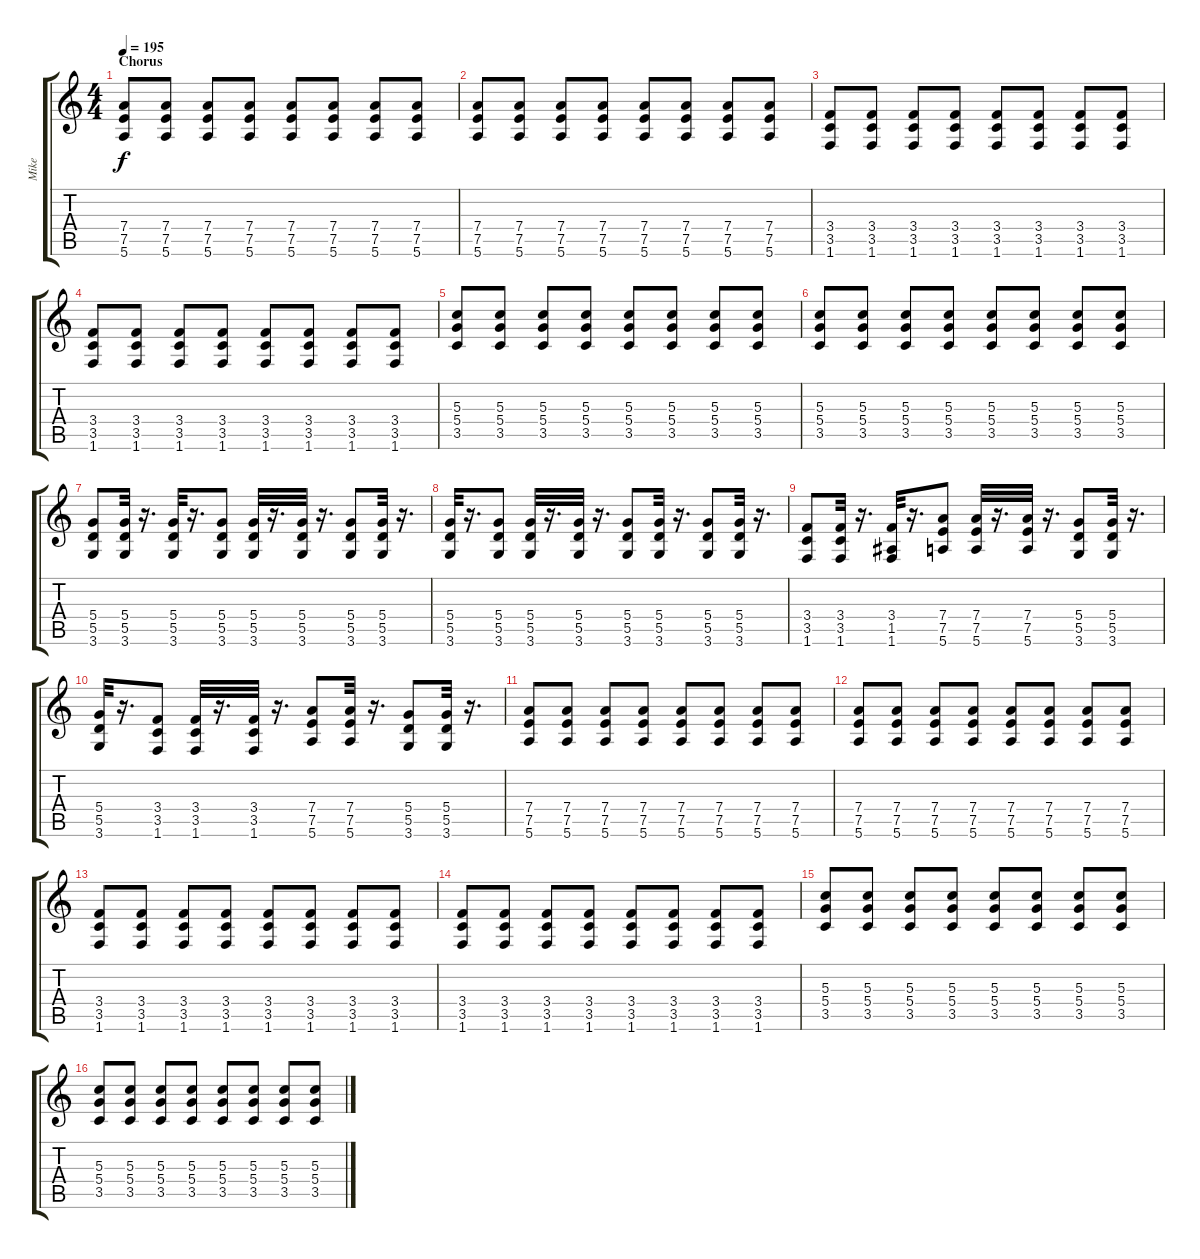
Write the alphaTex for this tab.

\track ("Mike" "Mike") {instrument acousticguitarsteel}
\staff {score tabs}
\tuning (E4 B3 G3 D3 A2 E2) {hide}
\ts (4 4)
\section ("" "Chorus")
\tempo 195
\clef g2
\ks c
(7.4 7.5 5.6).8{dy f volume 10 instrument distortionguitar} (7.4 7.5 5.6).8 (7.4 7.5 5.6).8 (7.4 7.5 5.6).8 (7.4 7.5 5.6).8 (7.4 7.5 5.6).8 (7.4 7.5 5.6).8 (7.4 7.5 5.6).8 |
(7.4 7.5 5.6).8 (7.4 7.5 5.6).8 (7.4 7.5 5.6).8 (7.4 7.5 5.6).8 (7.4 7.5 5.6).8 (7.4 7.5 5.6).8 (7.4 7.5 5.6).8 (7.4 7.5 5.6).8 |
(3.4 3.5 1.6).8 (3.4 3.5 1.6).8 (3.4 3.5 1.6).8 (3.4 3.5 1.6).8 (3.4 3.5 1.6).8 (3.4 3.5 1.6).8 (3.4 3.5 1.6).8 (3.4 3.5 1.6).8 |
(3.4 3.5 1.6).8 (3.4 3.5 1.6).8 (3.4 3.5 1.6).8 (3.4 3.5 1.6).8 (3.4 3.5 1.6).8 (3.4 3.5 1.6).8 (3.4 3.5 1.6).8 (3.4 3.5 1.6).8 |
(5.3 5.4 3.5).8 (5.3 5.4 3.5).8 (5.3 5.4 3.5).8 (5.3 5.4 3.5).8 (5.3 5.4 3.5).8 (5.3 5.4 3.5).8 (5.3 5.4 3.5).8 (5.3 5.4 3.5).8 |
(5.3 5.4 3.5).8 (5.3 5.4 3.5).8 (5.3 5.4 3.5).8 (5.3 5.4 3.5).8 (5.3 5.4 3.5).8 (5.3 5.4 3.5).8 (5.3 5.4 3.5).8 (5.3 5.4 3.5).8 |
(5.4 5.5 3.6).8 (5.4 5.5 3.6).32 r.16{d} (5.4 5.5 3.6).32 r.16{d} (5.4 5.5 3.6).8 (5.4 5.5 3.6).32 r.16{d} (5.4 5.5 3.6).32 r.16{d} (5.4 5.5 3.6).8 (5.4 5.5 3.6).32 r.16{d} |
(5.4 5.5 3.6).32 r.16{d} (5.4 5.5 3.6).8 (5.4 5.5 3.6).32 r.16{d} (5.4 5.5 3.6).32 r.16{d} (5.4 5.5 3.6).8 (5.4 5.5 3.6).32 r.16{d} (5.4 5.5 3.6).8 (5.4 5.5 3.6).32 r.16{d} |
(3.4 3.5 1.6).8 (3.4 3.5 1.6).32 r.16{d} (3.4 1.5 1.6).32 r.16{d} (7.4 7.5 5.6).8 (7.4 7.5 5.6).32 r.16{d} (7.4 7.5 5.6).32 r.16{d} (5.4 5.5 3.6).8 (5.4 5.5 3.6).32 r.16{d} |
(5.4 5.5 3.6).32 r.16{d} (3.4 3.5 1.6).8 (3.4 3.5 1.6).32 r.16{d} (3.4 3.5 1.6).32 r.16{d} (7.4 7.5 5.6).8 (7.4 7.5 5.6).32 r.16{d} (5.4 5.5 3.6).8 (5.4 5.5 3.6).32 r.16{d} |
(7.4 7.5 5.6).8 (7.4 7.5 5.6).8 (7.4 7.5 5.6).8 (7.4 7.5 5.6).8 (7.4 7.5 5.6).8 (7.4 7.5 5.6).8 (7.4 7.5 5.6).8 (7.4 7.5 5.6).8 |
(7.4 7.5 5.6).8 (7.4 7.5 5.6).8 (7.4 7.5 5.6).8 (7.4 7.5 5.6).8 (7.4 7.5 5.6).8 (7.4 7.5 5.6).8 (7.4 7.5 5.6).8 (7.4 7.5 5.6).8 |
(3.4 3.5 1.6).8 (3.4 3.5 1.6).8 (3.4 3.5 1.6).8 (3.4 3.5 1.6).8 (3.4 3.5 1.6).8 (3.4 3.5 1.6).8 (3.4 3.5 1.6).8 (3.4 3.5 1.6).8 |
(3.4 3.5 1.6).8 (3.4 3.5 1.6).8 (3.4 3.5 1.6).8 (3.4 3.5 1.6).8 (3.4 3.5 1.6).8 (3.4 3.5 1.6).8 (3.4 3.5 1.6).8 (3.4 3.5 1.6).8 |
(5.3 5.4 3.5).8 (5.3 5.4 3.5).8 (5.3 5.4 3.5).8 (5.3 5.4 3.5).8 (5.3 5.4 3.5).8 (5.3 5.4 3.5).8 (5.3 5.4 3.5).8 (5.3 5.4 3.5).8 |
(5.3 5.4 3.5).8 (5.3 5.4 3.5).8 (5.3 5.4 3.5).8 (5.3 5.4 3.5).8 (5.3 5.4 3.5).8 (5.3 5.4 3.5).8 (5.3 5.4 3.5).8 (5.3 5.4 3.5).8
